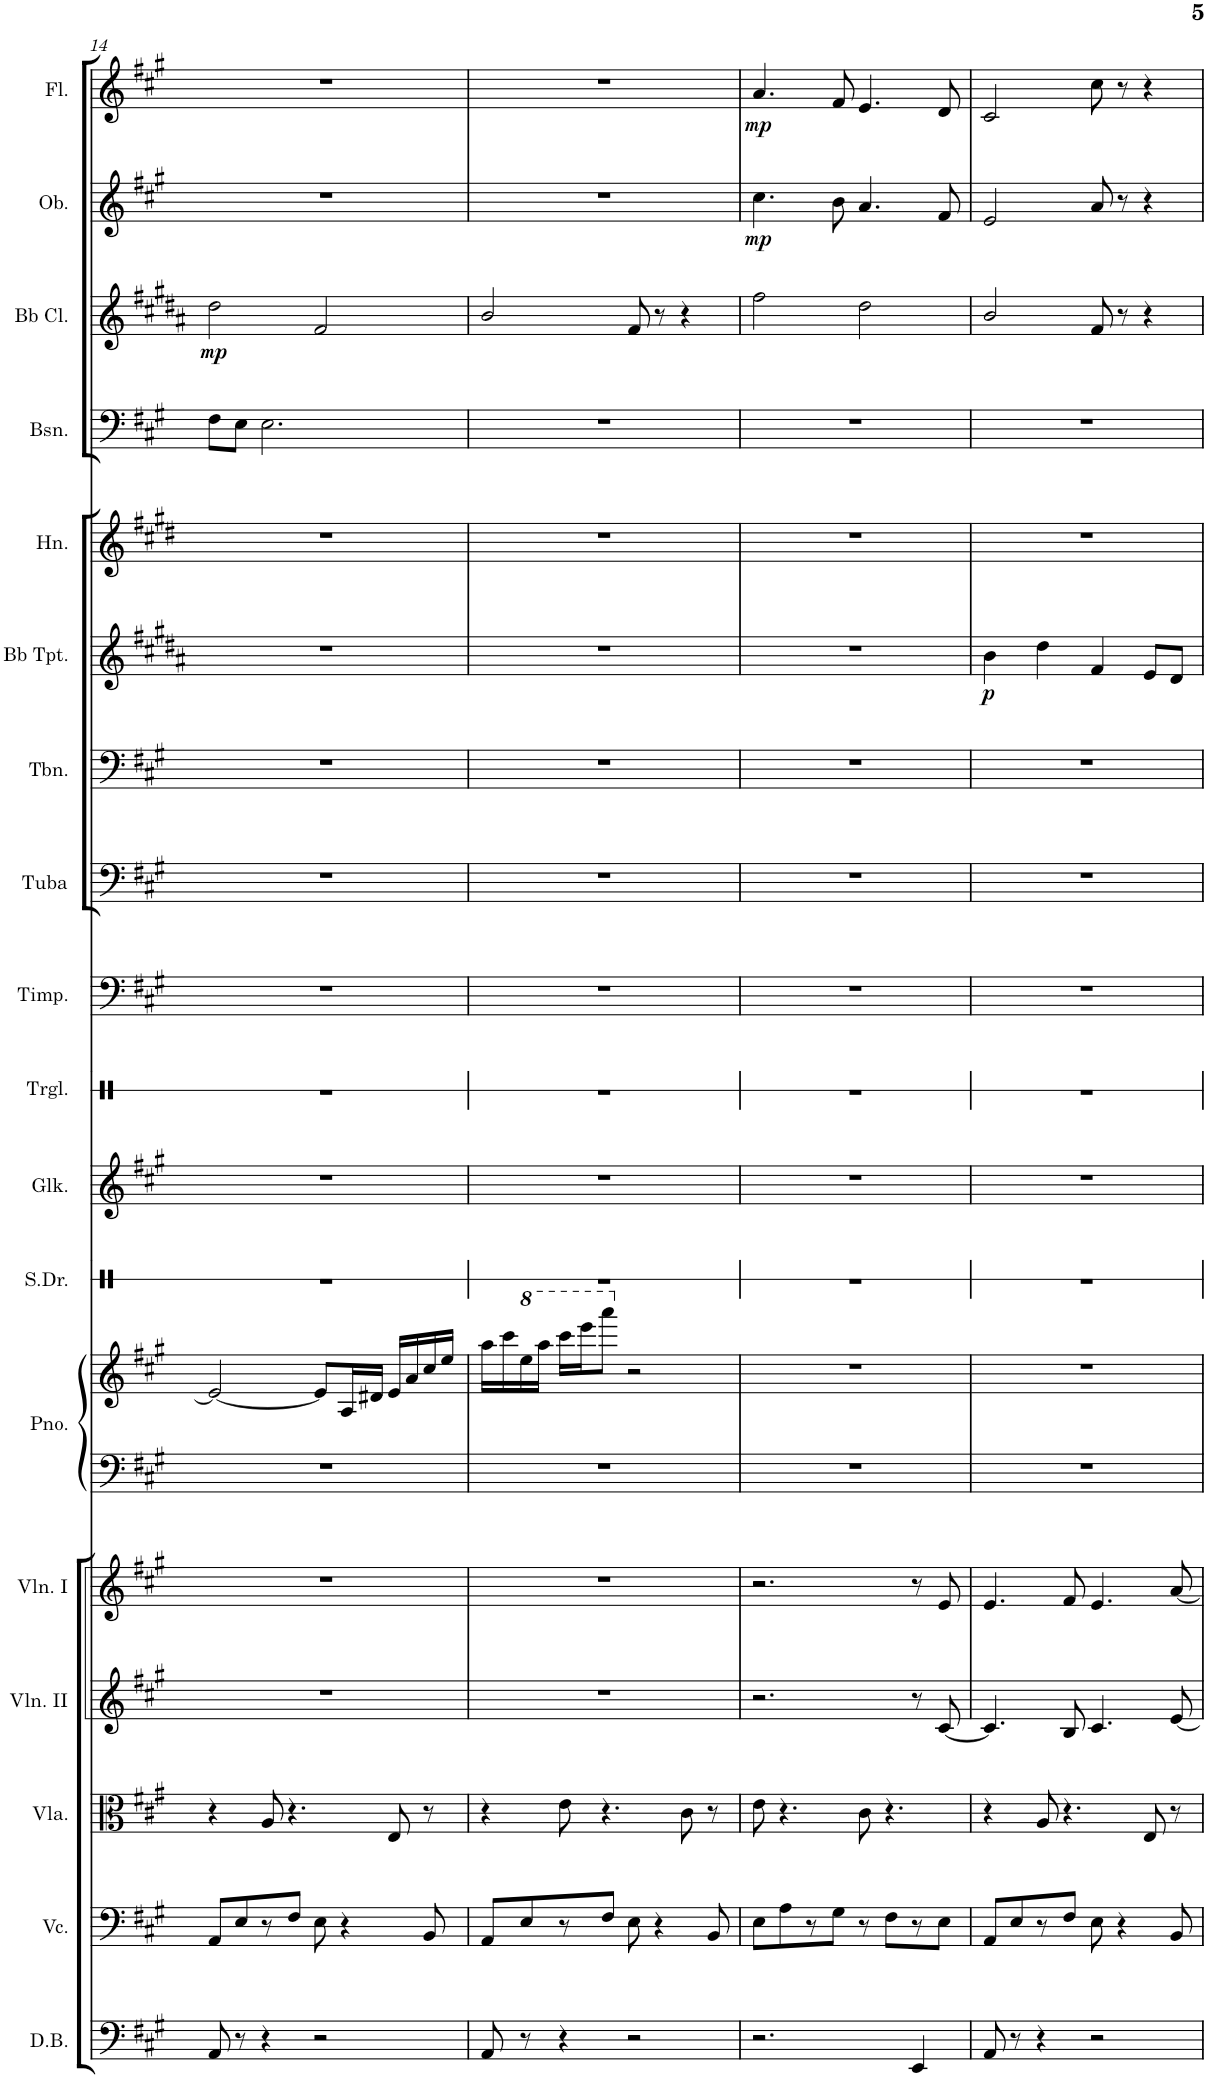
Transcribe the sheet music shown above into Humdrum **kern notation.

**kern	**kern	**kern	**kern	**kern	**kern	**kern	**kern	**kern	**kern	**kern	**kern	**kern	**kern	**dynam	**kern	**kern	**kern	**dynam	**kern	**dynam	**kern	**dynam
*part18	*part17	*part16	*part15	*part14	*part13	*part13	*part12	*part11	*part10	*part9	*part8	*part7	*part6	*part6	*part5	*part4	*part3	*part3	*part2	*part2	*part1	*part1
*staff19	*staff18	*staff17	*staff16	*staff15	*staff14	*staff13	*staff12	*staff11	*staff10	*staff9	*staff8	*staff7	*staff6	*staff6	*staff5	*staff4	*staff3	*staff3	*staff2	*staff2	*staff1	*staff1
*I"Double Bass	*I"Cello	*I"Viola	*I"Violin II	*I"Violin I	*I"Piano	*	*I"Snare Drum	*I"Glockenspiel	*I"Triangle	*I"Timpani	*I"Tuba	*I"Trombone	*I"Trumpet in Bb	*	*I"Horn in F	*I"Bassoon	*I"Clarinet in Bb	*	*I"Oboe	*	*I"Flute	*
*I'D.B.	*	*I'Vla.	*I'Vln. II	*I'Vln. I	*I'Pno.	*	*I'S.Dr.	*I'Glk.	*I'Trgl.	*I'Timp.	*I'Tuba	*I'Tbn.	*	*	*I'Hn.	*I'Bsn.	*	*	*I'Ob.	*	*I'Fl.	*
!!LO:PB:g=z
*clefF4	*clefF4	*clefC3	*clefG2	*clefG2	*clefF4	*clefG2	*clefX	*clefG2	*clefX	*clefF4	*clefF4	*clefF4	*clefG2	*	*clefG2	*clefF4	*clefG2	*	*clefG2	*	*clefG2	*
*Trd7c12	*	*	*	*	*	*	*	*Trd-14c-24	*	*	*	*	*Trd1c2	*	*Trd4c7	*	*Trd1c2	*	*	*	*	*
*k[f#c#g#]	*k[f#c#g#]	*k[f#c#g#]	*k[f#c#g#]	*k[f#c#g#]	*k[f#c#g#]	*k[f#c#g#]	*k[f#c#g#]	*k[f#c#g#]	*k[f#c#g#]	*k[f#c#g#]	*k[f#c#g#]	*k[f#c#g#]	*k[f#c#g#d#a#]	*	*k[f#c#g#d#]	*k[f#c#g#]	*k[f#c#g#d#a#]	*	*k[f#c#g#]	*	*k[f#c#g#]	*
*A:	*A:	*A:	*A:	*A:	*A:	*A:	*A:	*A:	*A:	*A:	*A:	*A:	*B:	*	*E:	*A:	*B:	*	*A:	*	*A:	*
*M4/4	*M4/4	*M4/4	*M4/4	*M4/4	*M4/4	*M4/4	*M4/4	*M4/4	*M4/4	*M4/4	*M4/4	*M4/4	*M4/4	*	*M4/4	*M4/4	*M4/4	*	*M4/4	*	*M4/4	*
=14	=14	=14	=14	=14	=14	=14	=14	=14	=14	=14	=14	=14	=14	=14	=14	=14	=14	=14	=14	=14	=14	=14
!	!	!	!	!	!	!	!	!	!	!	!	!	!	!	!	!	!	!LO:DY:b	!	!	!	!
8AA/	8AA/L	4r	1r	1r	1r	2e/_	1r	1r	1r	1r	1r	1r	1r	.	1r	8F#\L	2dd#\	mp	1r	.	1r	.
8r	8E/	.	.	.	.	.	.	.	.	.	.	.	.	.	.	8E\J	.	.	.	.	.	.
4r	8r	8A/	.	.	.	.	.	.	.	.	.	.	.	.	.	2.E\	.	.	.	.	.	.
.	8F#/J	4.r	.	.	.	.	.	.	.	.	.	.	.	.	.	.	.	.	.	.	.	.
2r	8E\	.	.	.	.	8e/L]	.	.	.	.	.	.	.	.	.	.	2f#/	.	.	.	.	.
.	4r	.	.	.	.	16A/L	.	.	.	.	.	.	.	.	.	.	.	.	.	.	.	.
.	.	.	.	.	.	16d#X/JJ	.	.	.	.	.	.	.	.	.	.	.	.	.	.	.	.
.	.	8E/	.	.	.	16e/LL	.	.	.	.	.	.	.	.	.	.	.	.	.	.	.	.
.	.	.	.	.	.	16a/	.	.	.	.	.	.	.	.	.	.	.	.	.	.	.	.
.	8BB/	8r	.	.	.	16cc#/	.	.	.	.	.	.	.	.	.	.	.	.	.	.	.	.
.	.	.	.	.	.	16ee/JJ	.	.	.	.	.	.	.	.	.	.	.	.	.	.	.	.
=15	=15	=15	=15	=15	=15	=15	=15	=15	=15	=15	=15	=15	=15	=15	=15	=15	=15	=15	=15	=15	=15	=15
8AA/	8AA/L	4r	1r	1r	1r	16aa\LL	1r	1r	1r	1r	1r	1r	1r	.	1r	1r	2b/	.	1r	.	1r	.
.	.	.	.	.	.	16ccc#\	.	.	.	.	.	.	.	.	.	.	.	.	.	.	.	.
*	*	*	*	*	*	*8va	*	*	*	*	*	*	*	*	*	*	*	*	*	*	*	*
8r	8E/	.	.	.	.	16eee\	.	.	.	.	.	.	.	.	.	.	.	.	.	.	.	.
.	.	.	.	.	.	16aaa\JJ	.	.	.	.	.	.	.	.	.	.	.	.	.	.	.	.
4r	8r	8e\	.	.	.	16cccc#\LL	.	.	.	.	.	.	.	.	.	.	.	.	.	.	.	.
.	.	.	.	.	.	16eeee\J	.	.	.	.	.	.	.	.	.	.	.	.	.	.	.	.
.	8F#/J	4.r	.	.	.	8aaaa\J	.	.	.	.	.	.	.	.	.	.	.	.	.	.	.	.
2r	8E\	.	.	.	.	2r	.	.	.	.	.	.	.	.	.	.	8f#/	.	.	.	.	.
.	4r	.	.	.	.	.	.	.	.	.	.	.	.	.	.	.	8r	.	.	.	.	.
.	.	8c#\	.	.	.	.	.	.	.	.	.	.	.	.	.	.	4r	.	.	.	.	.
.	8BB/	8r	.	.	.	.	.	.	.	.	.	.	.	.	.	.	.	.	.	.	.	.
=16	=16	=16	=16	=16	=16	=16	=16	=16	=16	=16	=16	=16	=16	=16	=16	=16	=16	=16	=16	=16	=16	=16
*	*	*	*	*	*	*X8va	*	*	*	*	*	*	*	*	*	*	*	*	*	*	*	*
!	!	!	!	!	!	!	!	!	!	!	!	!	!	!	!	!	!	!	!	!LO:DY:b	!	!LO:DY:b
2.r	8E\L	8e\	2.r	2.r	1r	1r	1r	1r	1r	1r	1r	1r	1r	.	1r	1r	2ff#\	.	4.cc#\	mp	4.a/	mp
.	8A\	4.r	.	.	.	.	.	.	.	.	.	.	.	.	.	.	.	.	.	.	.	.
.	8r	.	.	.	.	.	.	.	.	.	.	.	.	.	.	.	.	.	.	.	.	.
.	8G#\J	.	.	.	.	.	.	.	.	.	.	.	.	.	.	.	.	.	8b\	.	8f#/	.
.	8r	8c#\	.	.	.	.	.	.	.	.	.	.	.	.	.	.	2dd#\	.	4.a/	.	4.e/	.
.	8F#\L	4.r	.	.	.	.	.	.	.	.	.	.	.	.	.	.	.	.	.	.	.	.
4EE/	8r	.	8r	8r	.	.	.	.	.	.	.	.	.	.	.	.	.	.	.	.	.	.
.	8E\J	.	[8c#/	8e/	.	.	.	.	.	.	.	.	.	.	.	.	.	.	8f#/	.	8d/	.
=17	=17	=17	=17	=17	=17	=17	=17	=17	=17	=17	=17	=17	=17	=17	=17	=17	=17	=17	=17	=17	=17	=17
!	!	!	!	!	!	!	!	!	!	!	!	!	!	!LO:DY:b	!	!	!	!	!	!	!	!
8AA/	8AA/L	4r	4.c#/]	4.e/	1r	1r	1r	1r	1r	1r	1r	1r	4b\	p	1r	1r	2b/	.	2e/	.	2c#/	.
8r	8E/	.	.	.	.	.	.	.	.	.	.	.	.	.	.	.	.	.	.	.	.	.
4r	8r	8A/	.	.	.	.	.	.	.	.	.	.	4dd#\	.	.	.	.	.	.	.	.	.
.	8F#/J	4.r	8B/	8f#/	.	.	.	.	.	.	.	.	.	.	.	.	.	.	.	.	.	.
2r	8E\	.	4.c#/	4.e/	.	.	.	.	.	.	.	.	4f#/	.	.	.	8f#/	.	8a/	.	8cc#\	.
.	4r	.	.	.	.	.	.	.	.	.	.	.	.	.	.	.	8r	.	8r	.	8r	.
.	.	8E/	.	.	.	.	.	.	.	.	.	.	8e/L	.	.	.	4r	.	4r	.	4r	.
.	8BB/	8r	[8e/	[8a/	.	.	.	.	.	.	.	.	8d#/J	.	.	.	.	.	.	.	.	.
=	=	=	=	=	=	=	=	=	=	=	=	=	=	=	=	=	=	=	=	=	=	=
*-	*-	*-	*-	*-	*-	*-	*-	*-	*-	*-	*-	*-	*-	*-	*-	*-	*-	*-	*-	*-	*-	*-
